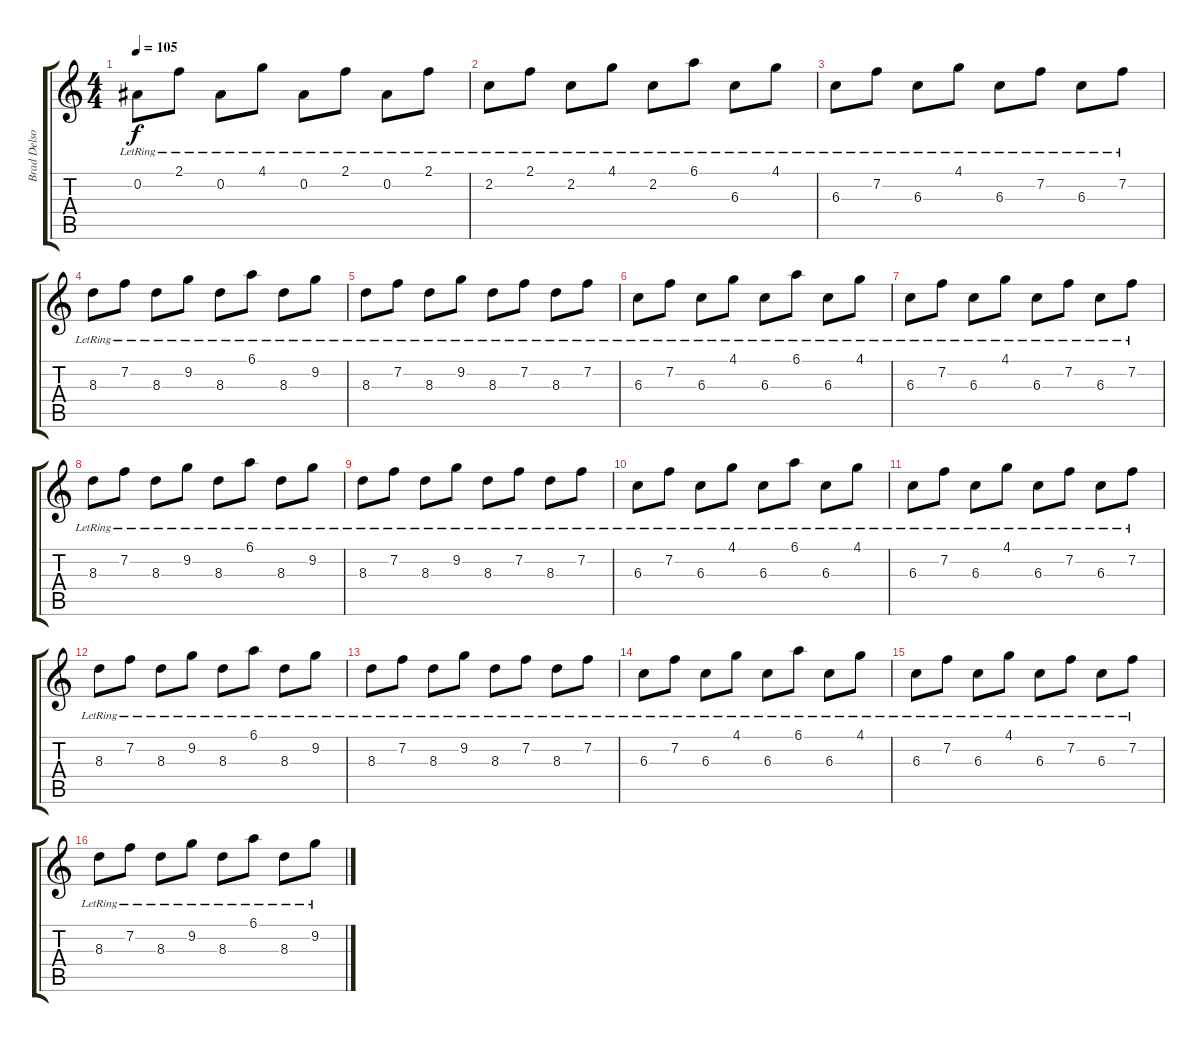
\track ("Brad Delson [Gtr.2]" "Brad Delso") {instrument distortionguitar}
\staff {score tabs}
\tuning (Eb4 Bb3 Gb3 Db3 Ab2 Db2) {hide}
\ts (4 4)
\tempo 105
\clef g2
\ks c
0.2{lr}.8{dy f} 2.1{lr}.8 0.2{lr}.8 4.1{lr}.8 0.2{lr}.8 2.1{lr}.8 0.2{lr}.8 2.1{lr}.8 |
2.2{lr}.8 2.1{lr}.8 2.2{lr}.8 4.1{lr}.8 2.2{lr}.8 6.1{lr}.8 6.3{lr}.8 4.1{lr}.8 |
6.3{lr}.8 7.2{lr}.8 6.3{lr}.8 4.1{lr}.8 6.3{lr}.8 7.2{lr}.8 6.3{lr}.8 7.2{lr}.8 |
8.3{lr}.8 7.2{lr}.8 8.3{lr}.8 9.2{lr}.8 8.3{lr}.8 6.1{lr}.8 8.3{lr}.8 9.2{lr}.8 |
8.3{lr}.8 7.2{lr}.8 8.3{lr}.8 9.2{lr}.8 8.3{lr}.8 7.2{lr}.8 8.3{lr}.8 7.2{lr}.8 |
6.3{lr}.8 7.2{lr}.8 6.3{lr}.8 4.1{lr}.8 6.3{lr}.8 6.1{lr}.8 6.3{lr}.8 4.1{lr}.8 |
6.3{lr}.8 7.2{lr}.8 6.3{lr}.8 4.1{lr}.8 6.3{lr}.8 7.2{lr}.8 6.3{lr}.8 7.2{lr}.8 |
8.3{lr}.8 7.2{lr}.8 8.3{lr}.8 9.2{lr}.8 8.3{lr}.8 6.1{lr}.8 8.3{lr}.8 9.2{lr}.8 |
8.3{lr}.8 7.2{lr}.8 8.3{lr}.8 9.2{lr}.8 8.3{lr}.8 7.2{lr}.8 8.3{lr}.8 7.2{lr}.8 |
6.3{lr}.8 7.2{lr}.8 6.3{lr}.8 4.1{lr}.8 6.3{lr}.8 6.1{lr}.8 6.3{lr}.8 4.1{lr}.8 |
6.3{lr}.8 7.2{lr}.8 6.3{lr}.8 4.1{lr}.8 6.3{lr}.8 7.2{lr}.8 6.3{lr}.8 7.2{lr}.8 |
8.3{lr}.8 7.2{lr}.8 8.3{lr}.8 9.2{lr}.8 8.3{lr}.8 6.1{lr}.8 8.3{lr}.8 9.2{lr}.8 |
8.3{lr}.8 7.2{lr}.8 8.3{lr}.8 9.2{lr}.8 8.3{lr}.8 7.2{lr}.8 8.3{lr}.8 7.2{lr}.8 |
6.3{lr}.8 7.2{lr}.8 6.3{lr}.8 4.1{lr}.8 6.3{lr}.8 6.1{lr}.8 6.3{lr}.8 4.1{lr}.8 |
6.3{lr}.8 7.2{lr}.8 6.3{lr}.8 4.1{lr}.8 6.3{lr}.8 7.2{lr}.8 6.3{lr}.8 7.2{lr}.8 |
8.3{lr}.8 7.2{lr}.8 8.3{lr}.8 9.2{lr}.8 8.3{lr}.8 6.1{lr}.8 8.3{lr}.8 9.2{lr}.8
